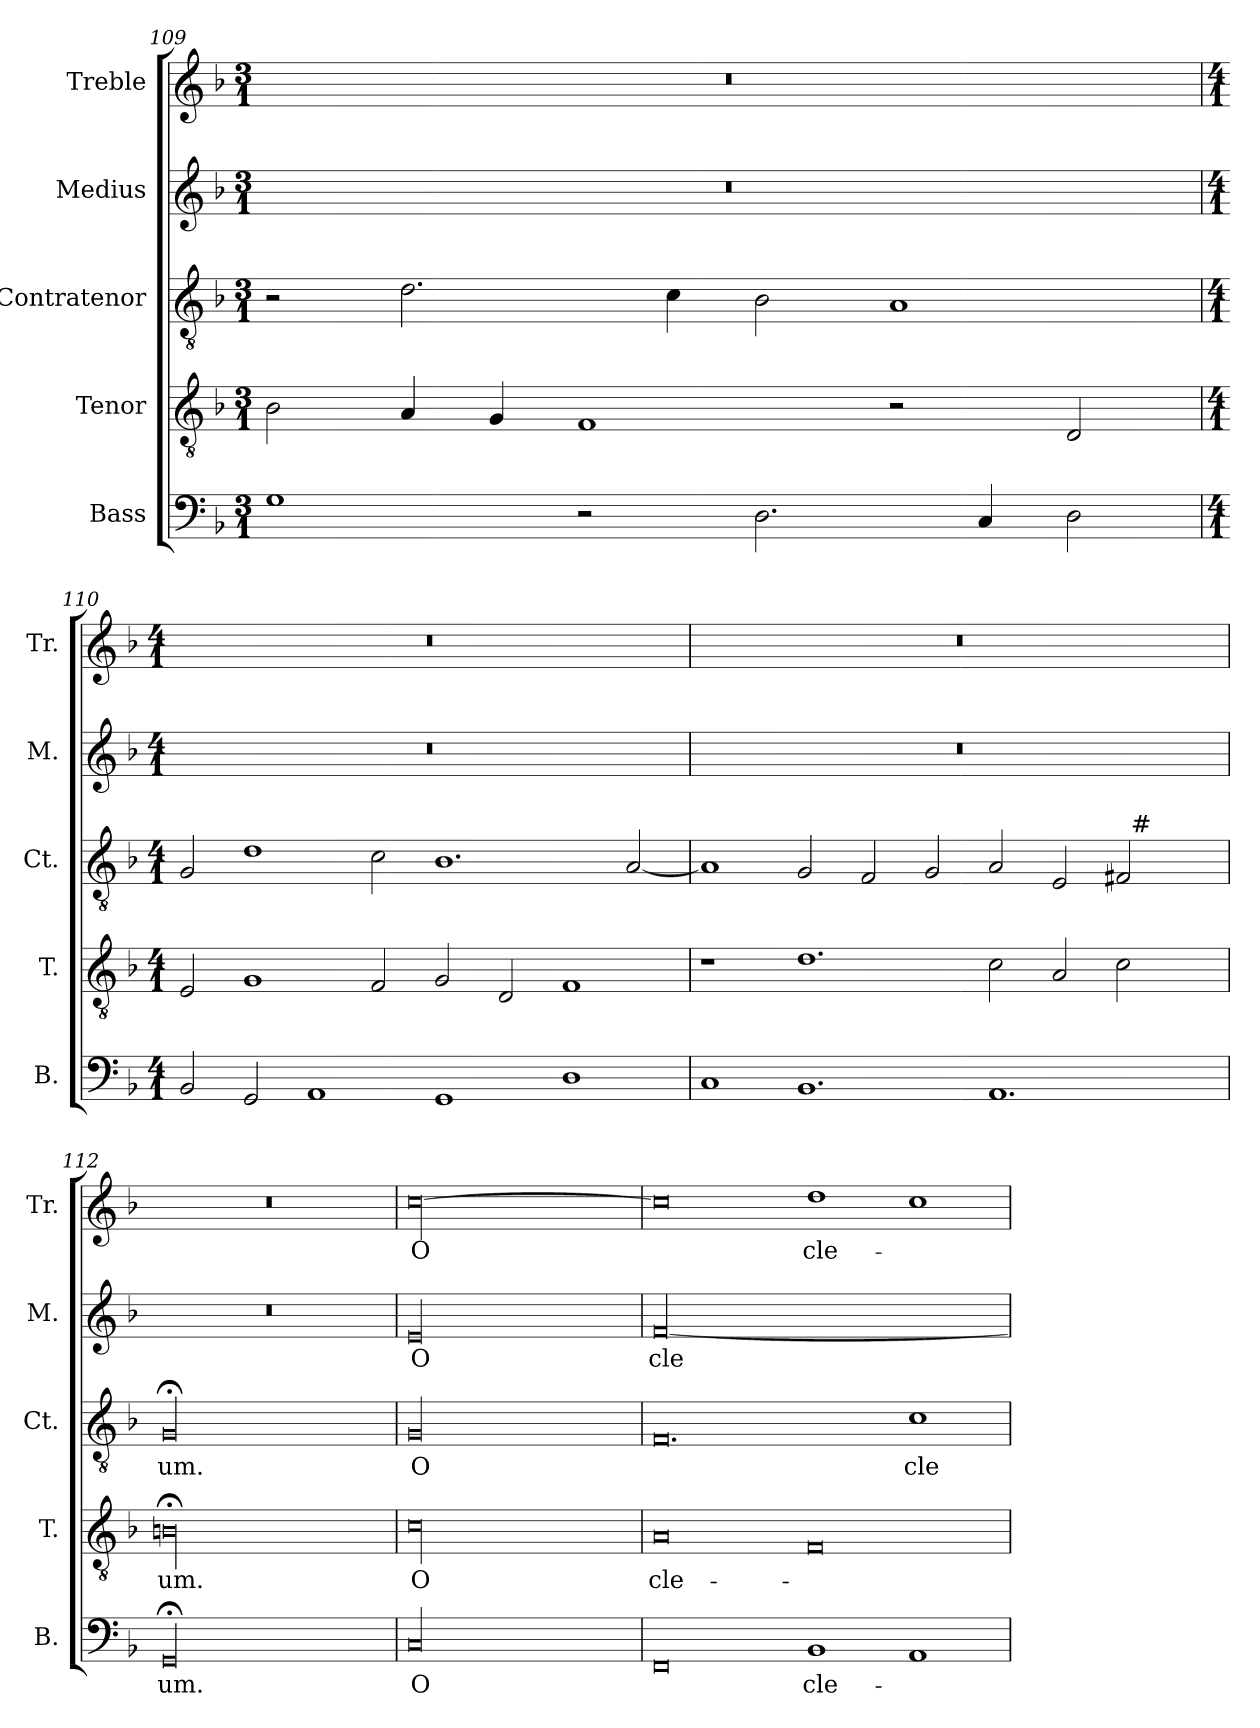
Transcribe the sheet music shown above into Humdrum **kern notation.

**kern	**text	**kern	**text	**kern	**text	**kern	**text	**kern	**text
*part5	*part5	*part4	*part4	*part3	*part3	*part2	*part2	*part1	*part1
*staff5	*staff5	*staff4	*staff4	*staff3	*staff3	*staff2	*staff2	*staff1	*staff1
*I"Bass	*	*I"Tenor	*	*I"Contratenor	*	*I"Medius	*	*I"Treble	*
*I'B.	*	*I'T.	*	*I'Ct.	*	*I'M.	*	*I'Tr.	*
!!LO:LB:g=z
*clefF4	*	*clefGv2	*	*clefGv2	*	*clefG2	*	*clefG2	*
*	*	*ITrd7c12	*	*ITrd7c12	*	*	*	*	*
*k[b-]	*	*k[b-]	*	*k[b-]	*	*k[b-]	*	*k[b-]	*
*d:	*	*d:	*	*d:	*	*d:	*	*d:	*
*M3/1	*	*M3/1	*	*M3/1	*	*M3/1	*	*M3/1	*
=109	=109	=109	=109	=109	=109	=109	=109	=109	=109
!	!	!	!	!	!	!LO:N:vis=1	!	!LO:N:vis=1	!
1Gi	.	2BB-i\	.	2r	.	0.r	.	0.r	.
.	.	4AAi/	.	2.Di\	.	.	.	.	.
.	.	4GGi/	.	.	.	.	.	.	.
2r	.	1FFi	.	.	.	.	.	.	.
.	.	.	.	4Ci\	.	.	.	.	.
2.Di\	.	.	.	2BB-i\	.	.	.	.	.
.	.	2r	.	1AAi	.	.	.	.	.
4Ci/	.	.	.	.	.	.	.	.	.
2Di\	.	2DDi/	.	.	.	.	.	.	.
=110	=110	=110	=110	=110	=110	=110	=110	=110	=110
*M4/1	*	*M4/1	*	*M4/1	*	*M4/1	*	*M4/1	*
!	!	!	!	!	!	!LO:N:vis=1	!	!LO:N:vis=1	!
2BB-i/	.	2EEi/	.	2GGi/	.	00r	.	00r	.
2GGi/	.	1GGi	.	1Di	.	.	.	.	.
1AAi	.	.	.	.	.	.	.	.	.
.	.	2FFi/	.	2Ci\	.	.	.	.	.
1GGi	.	2GGi/	.	1.BB-i	.	.	.	.	.
.	.	2DDi/	.	.	.	.	.	.	.
1Di	.	1FFi	.	.	.	.	.	.	.
.	.	.	.	[<2AAi/	.	.	.	.	.
!!LO:LB:g=z
=111	=111	=111	=111	=111	=111	=111	=111	=111	=111
!	!	!	!	!	!	!LO:N:vis=1	!	!LO:N:vis=1	!
*	*	*	*	*^	*	*	*	*	*
1Ci	.	1r	.	1AAi]	1ryy	.	00r	.	00r	.
1.BB-i	.	1.Di	.	2GGi/	1ryy	.	.	.	.	.
.	.	.	.	2FFi/	.	.	.	.	.	.
.	.	.	.	2GGi/	1ryy	.	.	.	.	.
1.AAi	.	2Ci\	.	2AAi/	.	.	.	.	.	.
.	.	2AAi/	.	2EEi/	2ryy	.	.	.	.	.
.	.	2Ci\	.	2FF#i/	32ryy	.	.	.	.	.
.	.	.	.	.	256ryy	.	.	.	.	.
!	!	!	!	!	!LO:TX:a:t=#	!	!	!	!	!
.	.	.	.	.	4ryy	.	.	.	.	.
.	.	.	.	.	8ryy	.	.	.	.	.
.	.	.	.	.	16ryy	.	.	.	.	.
.	.	.	.	.	64..ryy	.	.	.	.	.
*	*	*	*	*v	*v	*	*	*	*	*
=112	=112	=112	=112	=112	=112	=112	=112	=112	=112
*	*	*	*	*^	*	*	*	*	*
!	!LO:LY:b:color=#000000	!	!	!	!	!	!	!	!	!
*	*	*	*	*v	*v	*	*	*	*	*
*	*	*	*	*^	*	*	*	*	*
!	!	!	!LO:LY:b:color=#000000	!	!	!	!	!	!	!
*	*	*	*	*v	*v	*	*	*	*	*
*	*	*	*	*^	*	*	*	*	*
!	!	!	!	!	!	!LO:LY:b:color=#000000	!LO:N:vis=1	!	!LO:N:vis=1	!
*	*	*	*	*v	*v	*	*	*	*	*
00GG;i	-um.	00BBn;i	-um.	00GG;i	-um.	00r	.	00r	.
!!LO:LB:g=z
=113	=113	=113	=113	=113	=113	=113	=113	=113	=113
!	!LO:LY:b:color=#000000	!	!	!	!	!	!	!	!
!	!	!	!LO:LY:b:color=#000000	!	!	!	!	!	!
!	!	!	!	!	!LO:LY:b:color=#000000	!	!	!	!
!	!	!	!	!	!	!	!LO:LY:b:color=#000000	!	!
!	!	!	!	!	!	!	!	!	!LO:LY:b:color=#000000
00Ci	O	00Ci	O	00GGi	O	00ei	O	[>00cci	O
=114	=114	=114	=114	=114	=114	=114	=114	=114	=114
!	!	!	!LO:LY:b:color=#000000	!	!	!	!	!	!
!	!	!	!	!	!	!	!LO:LY:b:color=#000000	!	!
0FFi	.	0AAi	cle-	0.FFi	.	[<00fi	cle-	0cci]	.
!	!LO:LY:b:color=#000000	!	!	!	!	!	!	!	!
!	!	!	!	!	!	!	!	!	!LO:LY:b:color=#000000
1BB-i	cle-	0FFi	.	.	.	.	.	1ddi	cle-
!	!	!	!	!	!LO:LY:b:color=#000000	!	!	!	!
1AAi	.	.	.	1Ci	cle-	.	.	1cci	.
=	=	=	=	=	=	=	=	=	=
*-	*-	*-	*-	*-	*-	*-	*-	*-	*-
